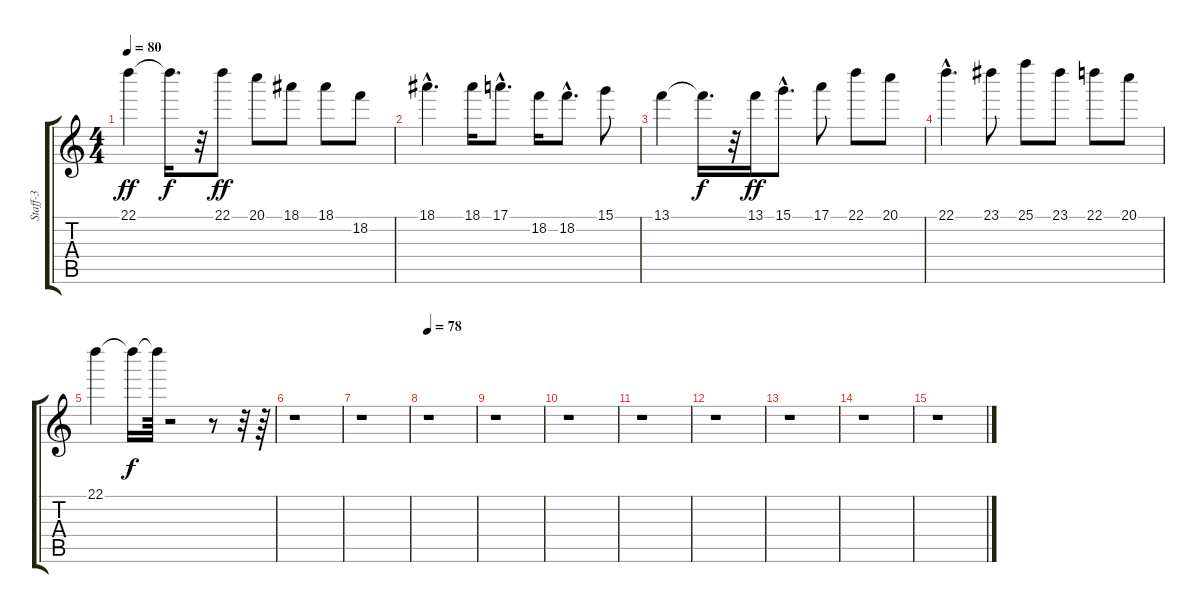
\track ("Staff-3" "Staff-3") {instrument electricbasspick}
\staff {score tabs}
\tuning (E4 B3 G3 D3 A2 E2) {hide}
\ts (4 4)
\tempo 80
\clef g2
\ks c
22.1.4{dy ff} 22.1{t}.16{d dy f} r.32 22.1.8{dy ff} 20.1.8 18.1.8 18.1.8 18.2.8 |
18.1{hac}.4{d} 18.1.16 17.1{hac}.8{d} 18.2.16 18.2{hac}.8{d} 15.1.8 |
13.1.4 13.1{t}.16{d dy f} r.32 13.1.16{dy ff} 15.1{hac}.8{d} 17.1.8 22.1.8 20.1.8 |
22.1{hac}.4{d} 23.1.8 25.1.8 23.1.8 22.1.8 20.1.8 |
22.1.4 22.1{t}.16{dy f} 22.1{t}.64 r.2 r.8 r.32 r.64 |
r.1 |
r.1 |
\tempo 78
r.1 |
r.1 |
r.1 |
r.1 |
r.1 |
r.1 |
r.1 |
r.1
